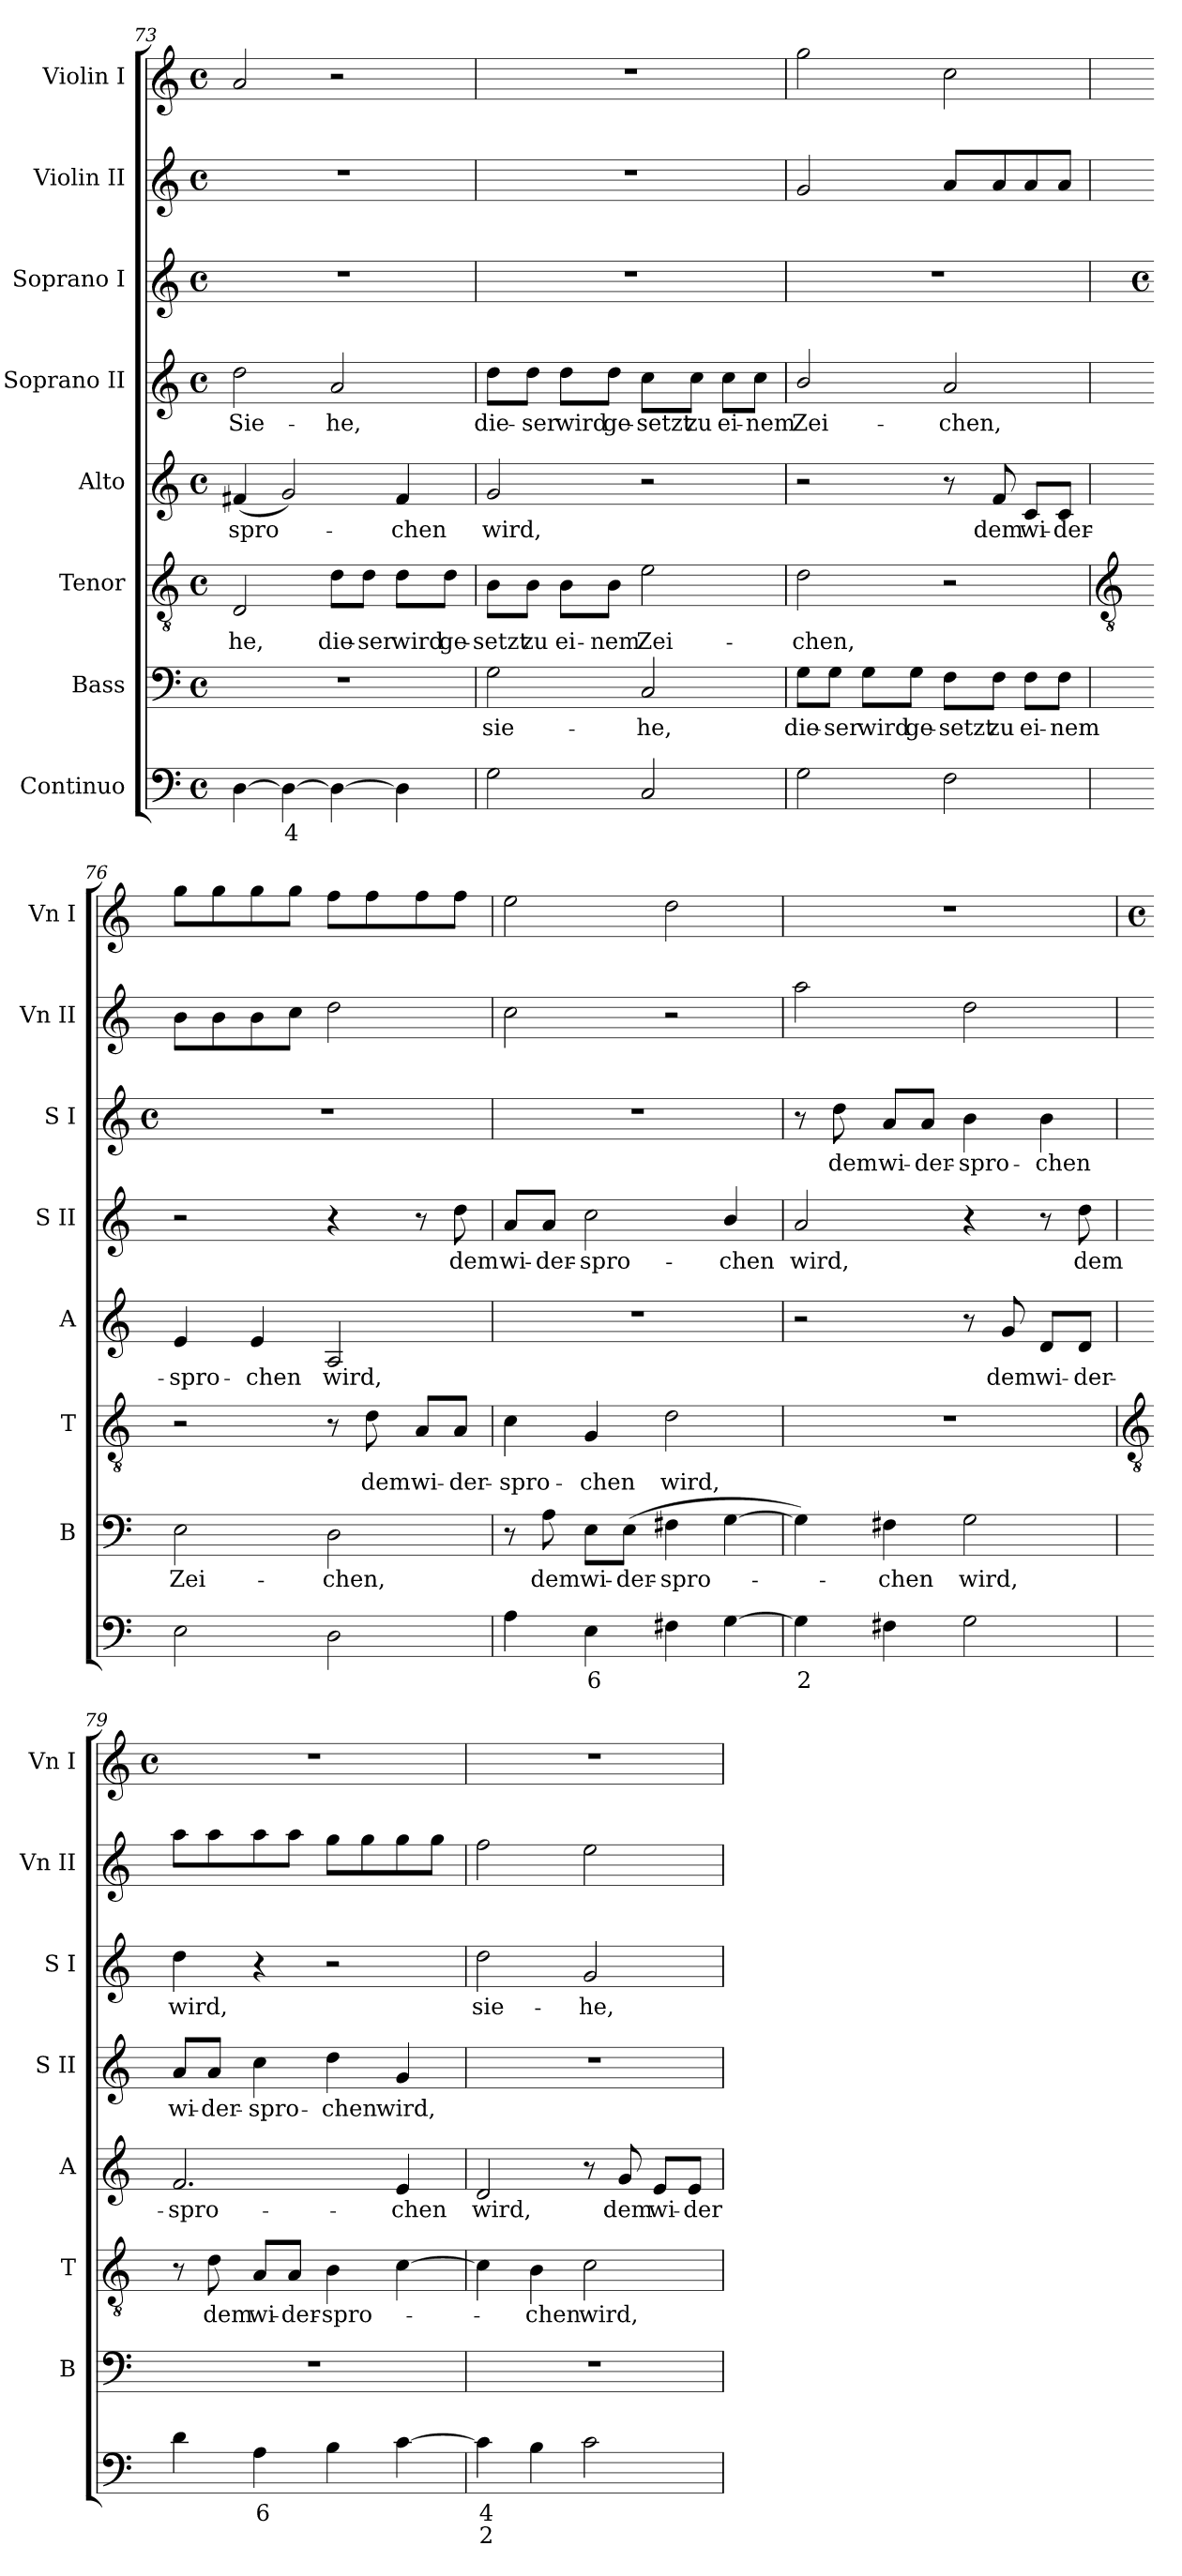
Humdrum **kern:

**kern	**text	**text	**kern	**text	**kern	**text	**kern	**text	**kern	**text	**kern	**text	**kern	**kern
*part8	*part8	*part8	*part7	*part7	*part6	*part6	*part5	*part5	*part4	*part4	*part3	*part3	*part2	*part1
*staff8	*staff8	*staff8	*staff7	*staff7	*staff6	*staff6	*staff5	*staff5	*staff4	*staff4	*staff3	*staff3	*staff2	*staff1
*I"Continuo	*	*	*I"Bass	*	*I"Tenor	*	*I"Alto	*	*I"Soprano II	*	*I"Soprano I	*	*I"Violin II	*I"Violin I
*	*	*	*I'B	*	*I'T	*	*I'A	*	*I'S II	*	*I'S I	*	*I'Vn II	*I'Vn I
!!LO:LB:g=z
*clefF4	*	*	*clefF4	*	*clefGv2	*	*clefG2	*	*clefG2	*	*clefG2	*	*clefG2	*clefG2
*k[]	*	*	*k[]	*	*k[]	*	*k[]	*	*k[]	*	*k[]	*	*k[]	*k[]
*C:	*	*	*C:	*	*C:	*	*C:	*	*C:	*	*C:	*	*C:	*C:
*M4/4	*	*	*M4/4	*	*M4/4	*	*M4/4	*	*M4/4	*	*M4/4	*	*M4/4	*M4/4
*met(c)	*	*	*met(c)	*	*met(c)	*	*met(c)	*	*met(c)	*	*met(c)	*	*met(c)	*met(c)
=73	=73	=73	=73	=73	=73	=73	=73	=73	=73	=73	=73	=73	=73	=73
!	!	!	!	!	!	!LO:LY:b	!	!LO:LY:b	!	!LO:LY:b	!	!	!	!
[4D	.	.	1r	.	2D	-he,	(<4f#X	-spro-	2dd	Sie-	1r	.	1r	2a
!	!LO:LY:b	!	!	!	!	!	!	!	!	!	!	!	!	!
4D_	4	.	.	.	.	.	2g)	.	.	.	.	.	.	.
!	!	!	!	!	!	!LO:LY:b	!	!	!	!LO:LY:b	!	!	!	!
4D_	.	.	.	.	8d\L	die-	.	.	2a	-he,	.	.	.	2r
!	!	!	!	!	!	!LO:LY:b	!	!	!	!	!	!	!	!
.	.	.	.	.	8d\J	-ser	.	.	.	.	.	.	.	.
!	!	!	!	!	!	!LO:LY:b	!	!LO:LY:b	!	!	!	!	!	!
4D]	.	.	.	.	8d\L	wird	4f#	chen	.	.	.	.	.	.
!	!	!	!	!	!	!LO:LY:b	!	!	!	!	!	!	!	!
.	.	.	.	.	8d\J	ge-	.	.	.	.	.	.	.	.
=74	=74	=74	=74	=74	=74	=74	=74	=74	=74	=74	=74	=74	=74	=74
!	!	!	!	!LO:LY:b	!	!LO:LY:b	!	!LO:LY:b	!	!LO:LY:b	!	!	!	!
2G	.	.	2G	sie-	8B\L	-setzt	2g	wird,	8dd\L	die-	1r	.	1r	1r
!	!	!	!	!	!	!LO:LY:b	!	!	!	!LO:LY:b	!	!	!	!
.	.	.	.	.	8B\J	zu	.	.	8dd\J	-ser	.	.	.	.
!	!	!	!	!	!	!LO:LY:b	!	!	!	!LO:LY:b	!	!	!	!
.	.	.	.	.	8B\L	ei-	.	.	8dd\L	wird	.	.	.	.
!	!	!	!	!	!	!LO:LY:b	!	!	!	!LO:LY:b	!	!	!	!
.	.	.	.	.	8B\J	-nem	.	.	8dd\J	ge-	.	.	.	.
!	!	!	!	!LO:LY:b	!	!LO:LY:b	!	!	!	!LO:LY:b	!	!	!	!
2C	.	.	2C	-he,	2e	Zei-	2r	.	8cc\L	-setzt	.	.	.	.
!	!	!	!	!	!	!	!	!	!	!LO:LY:b	!	!	!	!
.	.	.	.	.	.	.	.	.	8cc\J	zu	.	.	.	.
!	!	!	!	!	!	!	!	!	!	!LO:LY:b	!	!	!	!
.	.	.	.	.	.	.	.	.	8cc\L	ei-	.	.	.	.
!	!	!	!	!	!	!	!	!	!	!LO:LY:b	!	!	!	!
.	.	.	.	.	.	.	.	.	8cc\J	-nem	.	.	.	.
=75	=75	=75	=75	=75	=75	=75	=75	=75	=75	=75	=75	=75	=75	=75
!	!	!	!	!LO:LY:b	!	!LO:LY:b	!	!	!	!LO:LY:b	!	!	!	!
2G	.	.	8G\L	die-	2d	-chen,	2r	.	2b/	Zei-	1r	.	2g	2gg
!	!	!	!	!LO:LY:b	!	!	!	!	!	!	!	!	!	!
.	.	.	8G\J	-ser	.	.	.	.	.	.	.	.	.	.
!	!	!	!	!LO:LY:b	!	!	!	!	!	!	!	!	!	!
.	.	.	8G\L	wird	.	.	.	.	.	.	.	.	.	.
!	!	!	!	!LO:LY:b	!	!	!	!	!	!	!	!	!	!
.	.	.	8G\J	ge-	.	.	.	.	.	.	.	.	.	.
!	!	!	!	!LO:LY:b	!	!	!	!	!	!LO:LY:b	!	!	!	!
2F	.	.	8F\L	-setzt	2r	.	8r	.	2a	-chen,	.	.	8aL	2cc
!	!	!	!	!LO:LY:b	!	!	!	!LO:LY:b	!	!	!	!	!	!
.	.	.	8F\J	zu	.	.	8f	dem	.	.	.	.	8a	.
!	!	!	!	!LO:LY:b	!	!	!	!LO:LY:b	!	!	!	!	!	!
.	.	.	8F\L	ei-	.	.	8c/L	wi-	.	.	.	.	8a	.
!	!	!	!	!LO:LY:b	!	!	!	!LO:LY:b	!	!	!	!	!	!
.	.	.	8F\J	-nem	.	.	8c/J	-der-	.	.	.	.	8aJ	.
!!LO:LB:g=z
=76	=76	=76	=76	=76	=76	=76	=76	=76	=76	=76	=76	=76	=76	=76
*	*	*	*	*	*clefGv2	*	*	*	*	*	*	*	*	*
*	*	*	*	*	*	*	*	*	*	*	*k[]	*	*	*
*	*	*	*	*	*	*	*	*	*	*	*C:	*	*	*
*	*	*	*	*	*	*	*	*	*	*	*M4/4	*	*	*
*	*	*	*	*	*	*	*	*	*	*	*met(c)	*	*	*
!	!	!	!	!LO:LY:b	!	!	!	!LO:LY:b	!	!	!	!	!	!
2E	.	.	2E	Zei-	2r	.	4e	-spro-	2r	.	1r	.	8bL	8ggL
.	.	.	.	.	.	.	.	.	.	.	.	.	8b	8gg
!	!	!	!	!	!	!	!	!LO:LY:b	!	!	!	!	!	!
.	.	.	.	.	.	.	4e	-chen	.	.	.	.	8b	8gg
.	.	.	.	.	.	.	.	.	.	.	.	.	8ccJ	8ggJ
!	!	!	!	!LO:LY:b	!	!	!	!LO:LY:b	!	!	!	!	!	!
2D	.	.	2D	-chen,	8r	.	2A	wird,	4r	.	.	.	2dd	8ffL
!	!	!	!	!	!	!LO:LY:b	!	!	!	!	!	!	!	!
.	.	.	.	.	8d	dem	.	.	.	.	.	.	.	8ff
!	!	!	!	!	!	!LO:LY:b	!	!	!	!	!	!	!	!
.	.	.	.	.	8A/L	wi-	.	.	8r	.	.	.	.	8ff
!	!	!	!	!	!	!LO:LY:b	!	!	!	!LO:LY:b	!	!	!	!
.	.	.	.	.	8A/J	-der-	.	.	8dd	dem	.	.	.	8ffJ
=77	=77	=77	=77	=77	=77	=77	=77	=77	=77	=77	=77	=77	=77	=77
!	!	!	!	!	!	!LO:LY:b	!	!	!	!LO:LY:b	!	!	!	!
4A	.	.	8r	.	4c	-spro-	1r	.	8a/L	wi-	1r	.	2cc	2ee
!	!	!	!	!LO:LY:b	!	!	!	!	!	!LO:LY:b	!	!	!	!
.	.	.	8A	dem	.	.	.	.	8a/J	-der-	.	.	.	.
!	!LO:LY:b	!	!	!LO:LY:b	!	!LO:LY:b	!	!	!	!LO:LY:b	!	!	!	!
4E	6	.	8E\L	wi-	4G	-chen	.	.	2cc	-spro-	.	.	.	.
!	!	!	!	!LO:LY:b	!	!	!	!	!	!	!	!	!	!
.	.	.	(>8E\J	-der-	.	.	.	.	.	.	.	.	.	.
!	!	!	!	!LO:LY:b	!	!LO:LY:b	!	!	!	!	!	!	!	!
4F#X	.	.	4F#X	-spro-	2d	wird,	.	.	.	.	.	.	2r	2dd
!	!	!	!	!	!	!	!	!	!	!LO:LY:b	!	!	!	!
[4G	.	.	[4G	.	.	.	.	.	4b/	-chen	.	.	.	.
=78	=78	=78	=78	=78	=78	=78	=78	=78	=78	=78	=78	=78	=78	=78
!	!LO:LY:b	!	!	!	!	!	!	!	!	!LO:LY:b	!	!	!	!
4G]	2	.	4G])	.	1r	.	2r	.	2a	wird,	8r	.	2aa	1r
!	!	!	!	!	!	!	!	!	!	!	!	!LO:LY:b	!	!
.	.	.	.	.	.	.	.	.	.	.	8dd	dem	.	.
!	!	!	!	!LO:LY:b	!	!	!	!	!	!	!	!LO:LY:b	!	!
4F#X	.	.	4F#X	chen	.	.	.	.	.	.	8a/L	wi-	.	.
!	!	!	!	!	!	!	!	!	!	!	!	!LO:LY:b	!	!
.	.	.	.	.	.	.	.	.	.	.	8a/J	-der-	.	.
!	!	!	!	!LO:LY:b	!	!	!	!	!	!	!	!LO:LY:b	!	!
2G	.	.	2G	wird,	.	.	8r	.	4r	.	4b	-spro-	2dd	.
!	!	!	!	!	!	!	!	!LO:LY:b	!	!	!	!	!	!
.	.	.	.	.	.	.	8g	dem	.	.	.	.	.	.
!	!	!	!	!	!	!	!	!LO:LY:b	!	!	!	!LO:LY:b	!	!
.	.	.	.	.	.	.	8d/L	wi-	8r	.	4b	-chen	.	.
!	!	!	!	!	!	!	!	!LO:LY:b	!	!LO:LY:b	!	!	!	!
.	.	.	.	.	.	.	8d/J	-der-	8dd	dem	.	.	.	.
!!LO:LB:g=z
=79	=79	=79	=79	=79	=79	=79	=79	=79	=79	=79	=79	=79	=79	=79
*	*	*	*	*	*clefGv2	*	*	*	*	*	*	*	*	*
*	*	*	*	*	*	*	*	*	*	*	*	*	*	*M4/4
*	*	*	*	*	*	*	*	*	*	*	*	*	*	*met(c)
!	!	!	!	!	!	!	!	!LO:LY:b	!	!LO:LY:b	!	!LO:LY:b	!	!
4d	.	.	1r	.	8r	.	2.f	-spro-	8a/L	wi-	4dd	wird,	8aaL	1r
!	!	!	!	!	!	!LO:LY:b	!	!	!	!LO:LY:b	!	!	!	!
.	.	.	.	.	8d	dem	.	.	8a/J	-der-	.	.	8aa	.
!	!LO:LY:b	!	!	!	!	!LO:LY:b	!	!	!	!LO:LY:b	!	!	!	!
4A	6	.	.	.	8A/L	wi-	.	.	4cc	-spro-	4r	.	8aa	.
!	!	!	!	!	!	!LO:LY:b	!	!	!	!	!	!	!	!
.	.	.	.	.	8A/J	-der-	.	.	.	.	.	.	8aaJ	.
!	!	!	!	!	!	!LO:LY:b	!	!	!	!LO:LY:b	!	!	!	!
4B	.	.	.	.	4B	-spro-	.	.	4dd	-chen	2r	.	8ggL	.
.	.	.	.	.	.	.	.	.	.	.	.	.	8gg	.
!	!	!	!	!	!	!	!	!LO:LY:b	!	!LO:LY:b	!	!	!	!
[4c	.	.	.	.	[4c	.	4e	-chen	4g	wird,	.	.	8gg	.
.	.	.	.	.	.	.	.	.	.	.	.	.	8ggJ	.
=80	=80	=80	=80	=80	=80	=80	=80	=80	=80	=80	=80	=80	=80	=80
!	!LO:LY:b	!LO:LY:b	!	!	!	!	!	!LO:LY:b	!	!	!	!LO:LY:b	!	!
4c]	4	2	1r	.	4c]	.	2d	wird,	1r	.	2dd	sie-	2ff	1r
!	!	!	!	!	!	!LO:LY:b	!	!	!	!	!	!	!	!
4B	.	.	.	.	4B	chen	.	.	.	.	.	.	.	.
!	!	!	!	!	!	!LO:LY:b	!	!	!	!	!	!LO:LY:b	!	!
2c	.	.	.	.	2c	wird,	8r	.	.	.	2g	-he,	2ee	.
!	!	!	!	!	!	!	!	!LO:LY:b	!	!	!	!	!	!
.	.	.	.	.	.	.	8g	dem	.	.	.	.	.	.
!	!	!	!	!	!	!	!	!LO:LY:b	!	!	!	!	!	!
.	.	.	.	.	.	.	8e/L	wi-	.	.	.	.	.	.
!	!	!	!	!	!	!	!	!LO:LY:b	!	!	!	!	!	!
.	.	.	.	.	.	.	8e/J	-der-	.	.	.	.	.	.
=	=	=	=	=	=	=	=	=	=	=	=	=	=	=
*-	*-	*-	*-	*-	*-	*-	*-	*-	*-	*-	*-	*-	*-	*-
